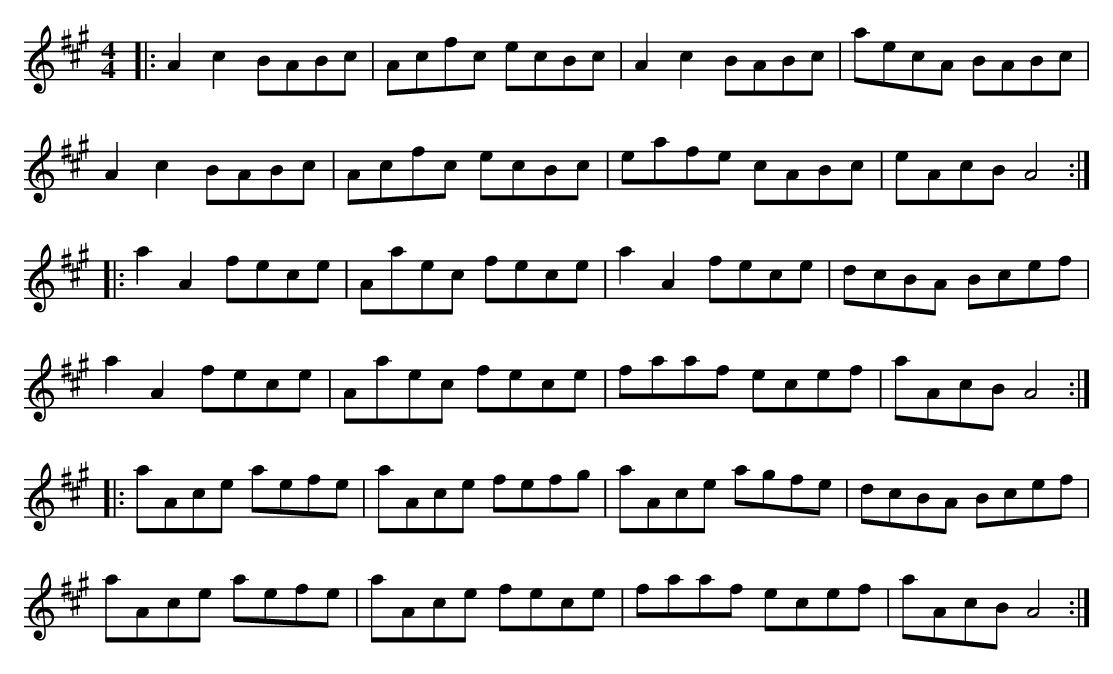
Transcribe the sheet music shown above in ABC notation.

X:1
M:4/4
K:A
|:A2c2 BABc|Acfc ecBc|A2c2 BABc|aecA BABc|
A2c2 BABc|Acfc ecBc|eafe cABc|eAcB A4:|
|:a2A2 fece|Aaec fece|a2A2 fece|dcBA Bcef|
a2A2 fece|Aaec fece|faaf ecef|aAcB A4:|
|:aAce aefe|aAce fefg|aAce agfe|dcBA Bcef|
aAce aefe|aAce fece|faaf ecef|aAcB A4:|
